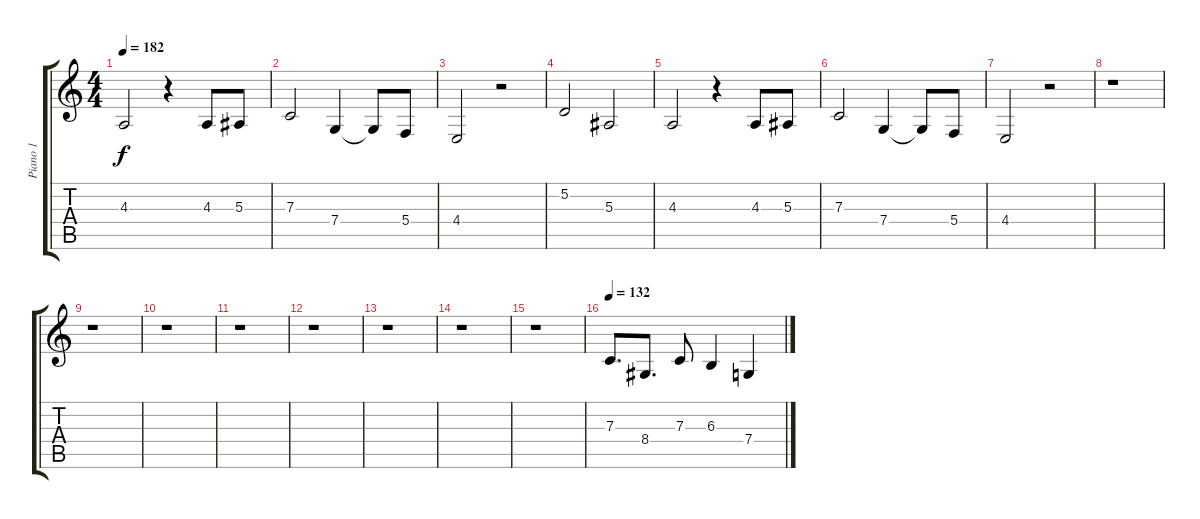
\track ("Piano 1" "Piano 1") {instrument acousticgrandpiano}
\staff {score tabs}
\tuning (D4 A3 F3 C3 G2 C2) {hide}
\ts (4 4)
\tempo 182
\clef g2
\ks c
4.3.2{dy f} r.4 4.3.8 5.3.8 |
7.3.2 7.4.4 7.4{t}.8 5.4.8 |
4.4.2 r.2 |
5.2.2 5.3.2 |
4.3.2 r.4 4.3.8 5.3.8 |
7.3.2 7.4.4 7.4{t}.8 5.4.8 |
4.4.2 r.2 |
r.1 |
r.1 |
r.1 |
r.1 |
r.1 |
r.1 |
r.1 |
r.1 |
\tempo 132
7.3.8{d} 8.4.8{d} 7.3.8 6.3.4 7.4.4
